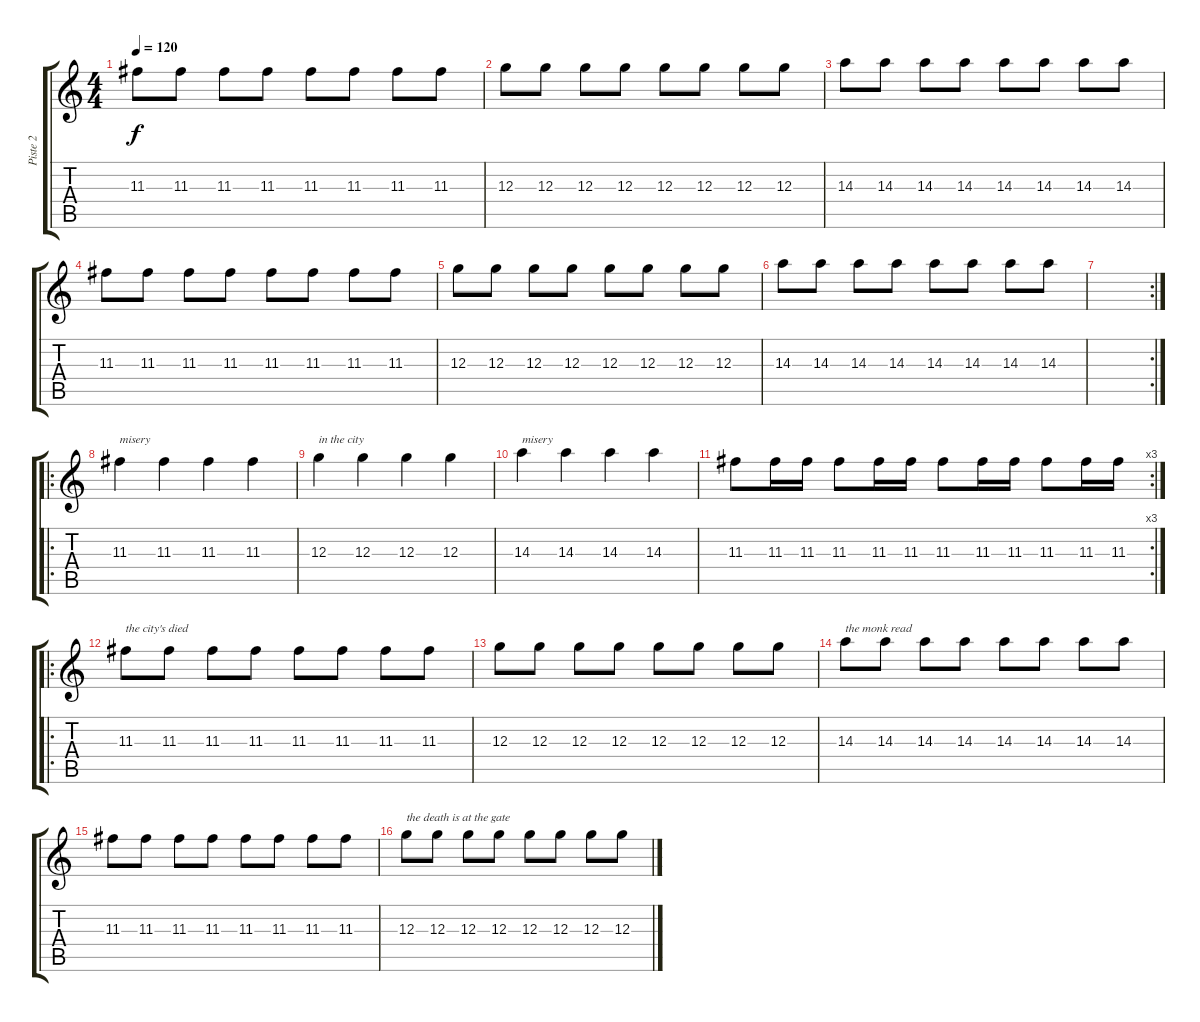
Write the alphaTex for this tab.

\track ("Piste 2" "Piste 2") {instrument distortionguitar}
\staff {score tabs}
\tuning (E4 B3 G3 D3 A2 E2) {hide}
\ts (4 4)
\tempo 120
\clef g2
\ks c
11.3.8{dy f instrument distortionguitar} 11.3.8 11.3.8 11.3.8 11.3.8 11.3.8 11.3.8 11.3.8 |
12.3.8 12.3.8 12.3.8 12.3.8 12.3.8 12.3.8 12.3.8 12.3.8 |
14.3.8 14.3.8 14.3.8 14.3.8 14.3.8 14.3.8 14.3.8 14.3.8 |
11.3.8 11.3.8 11.3.8 11.3.8 11.3.8 11.3.8 11.3.8 11.3.8 |
12.3.8 12.3.8 12.3.8 12.3.8 12.3.8 12.3.8 12.3.8 12.3.8 |
14.3.8 14.3.8 14.3.8 14.3.8 14.3.8 14.3.8 14.3.8 14.3.8 |
\rc 2
|
\ro
11.3.4{txt "misery"} 11.3.4 11.3.4 11.3.4 |
12.3.4{txt "in the city"} 12.3.4 12.3.4 12.3.4 |
14.3.4{txt "misery"} 14.3.4 14.3.4 14.3.4 |
\rc 3
11.3.8 11.3.16 11.3.16 11.3.8 11.3.16 11.3.16 11.3.8 11.3.16 11.3.16 11.3.8 11.3.16 11.3.16 |
\ro
11.3.8{txt "the city's died "} 11.3.8 11.3.8 11.3.8 11.3.8 11.3.8 11.3.8 11.3.8 |
12.3.8 12.3.8 12.3.8 12.3.8 12.3.8 12.3.8 12.3.8 12.3.8 |
14.3.8{txt "the monk read"} 14.3.8 14.3.8 14.3.8 14.3.8 14.3.8 14.3.8 14.3.8 |
11.3.8 11.3.8 11.3.8 11.3.8 11.3.8 11.3.8 11.3.8 11.3.8 |
12.3.8{txt "the death is at the gate"} 12.3.8 12.3.8 12.3.8 12.3.8 12.3.8 12.3.8 12.3.8
